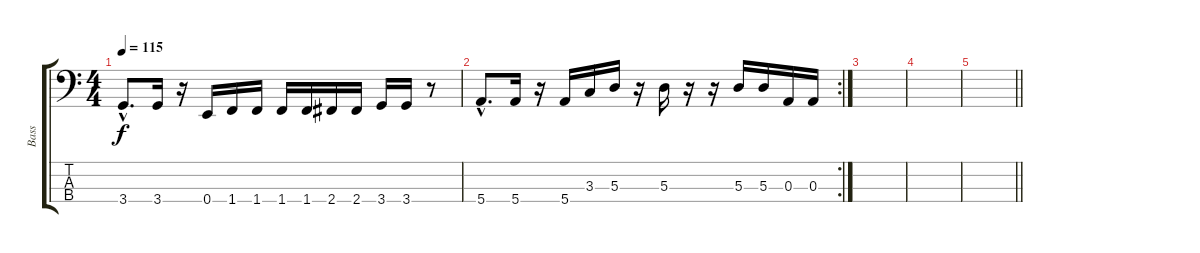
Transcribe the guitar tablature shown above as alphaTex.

\track ("Bass" "Bass") {instrument electricbassfinger}
\staff {score tabs}
\tuning (G2 D2 A1 E1) {hide}
\ts (4 4)
\tempo 115
\clef f4
\ks c
3.4{hac}.8{d dy f} 3.4.16 r.16 0.4.16 1.4.16 1.4.16 1.4.16 1.4.16 2.4.16 2.4.16 3.4.16 3.4.16 r.8 |
\rc 2
5.4{hac}.8{d} 5.4.16 r.16 5.4.16 3.3.16 5.3.16 r.16 5.3.16 r.16 r.16 5.3.16 5.3.16 0.3.16 0.3.16 |
|
|
\barLineRight lightlight
